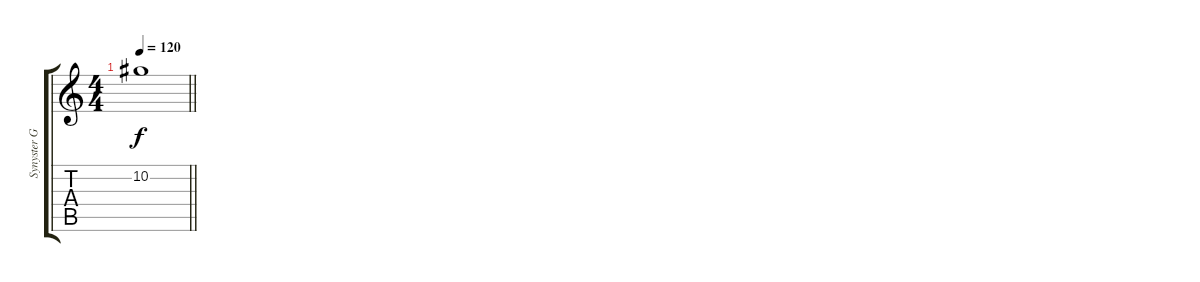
\track ("Synyster Gates" "Synyster G") {instrument distortionguitar}
\staff {score tabs}
\tuning (Eb4 Bb3 Gb3 Db3 Ab2 Db2) {hide}
\ts (4 4)
\tempo 120
\clef g2
\barLineRight lightlight
\ks c
10.2.1{dy f}
